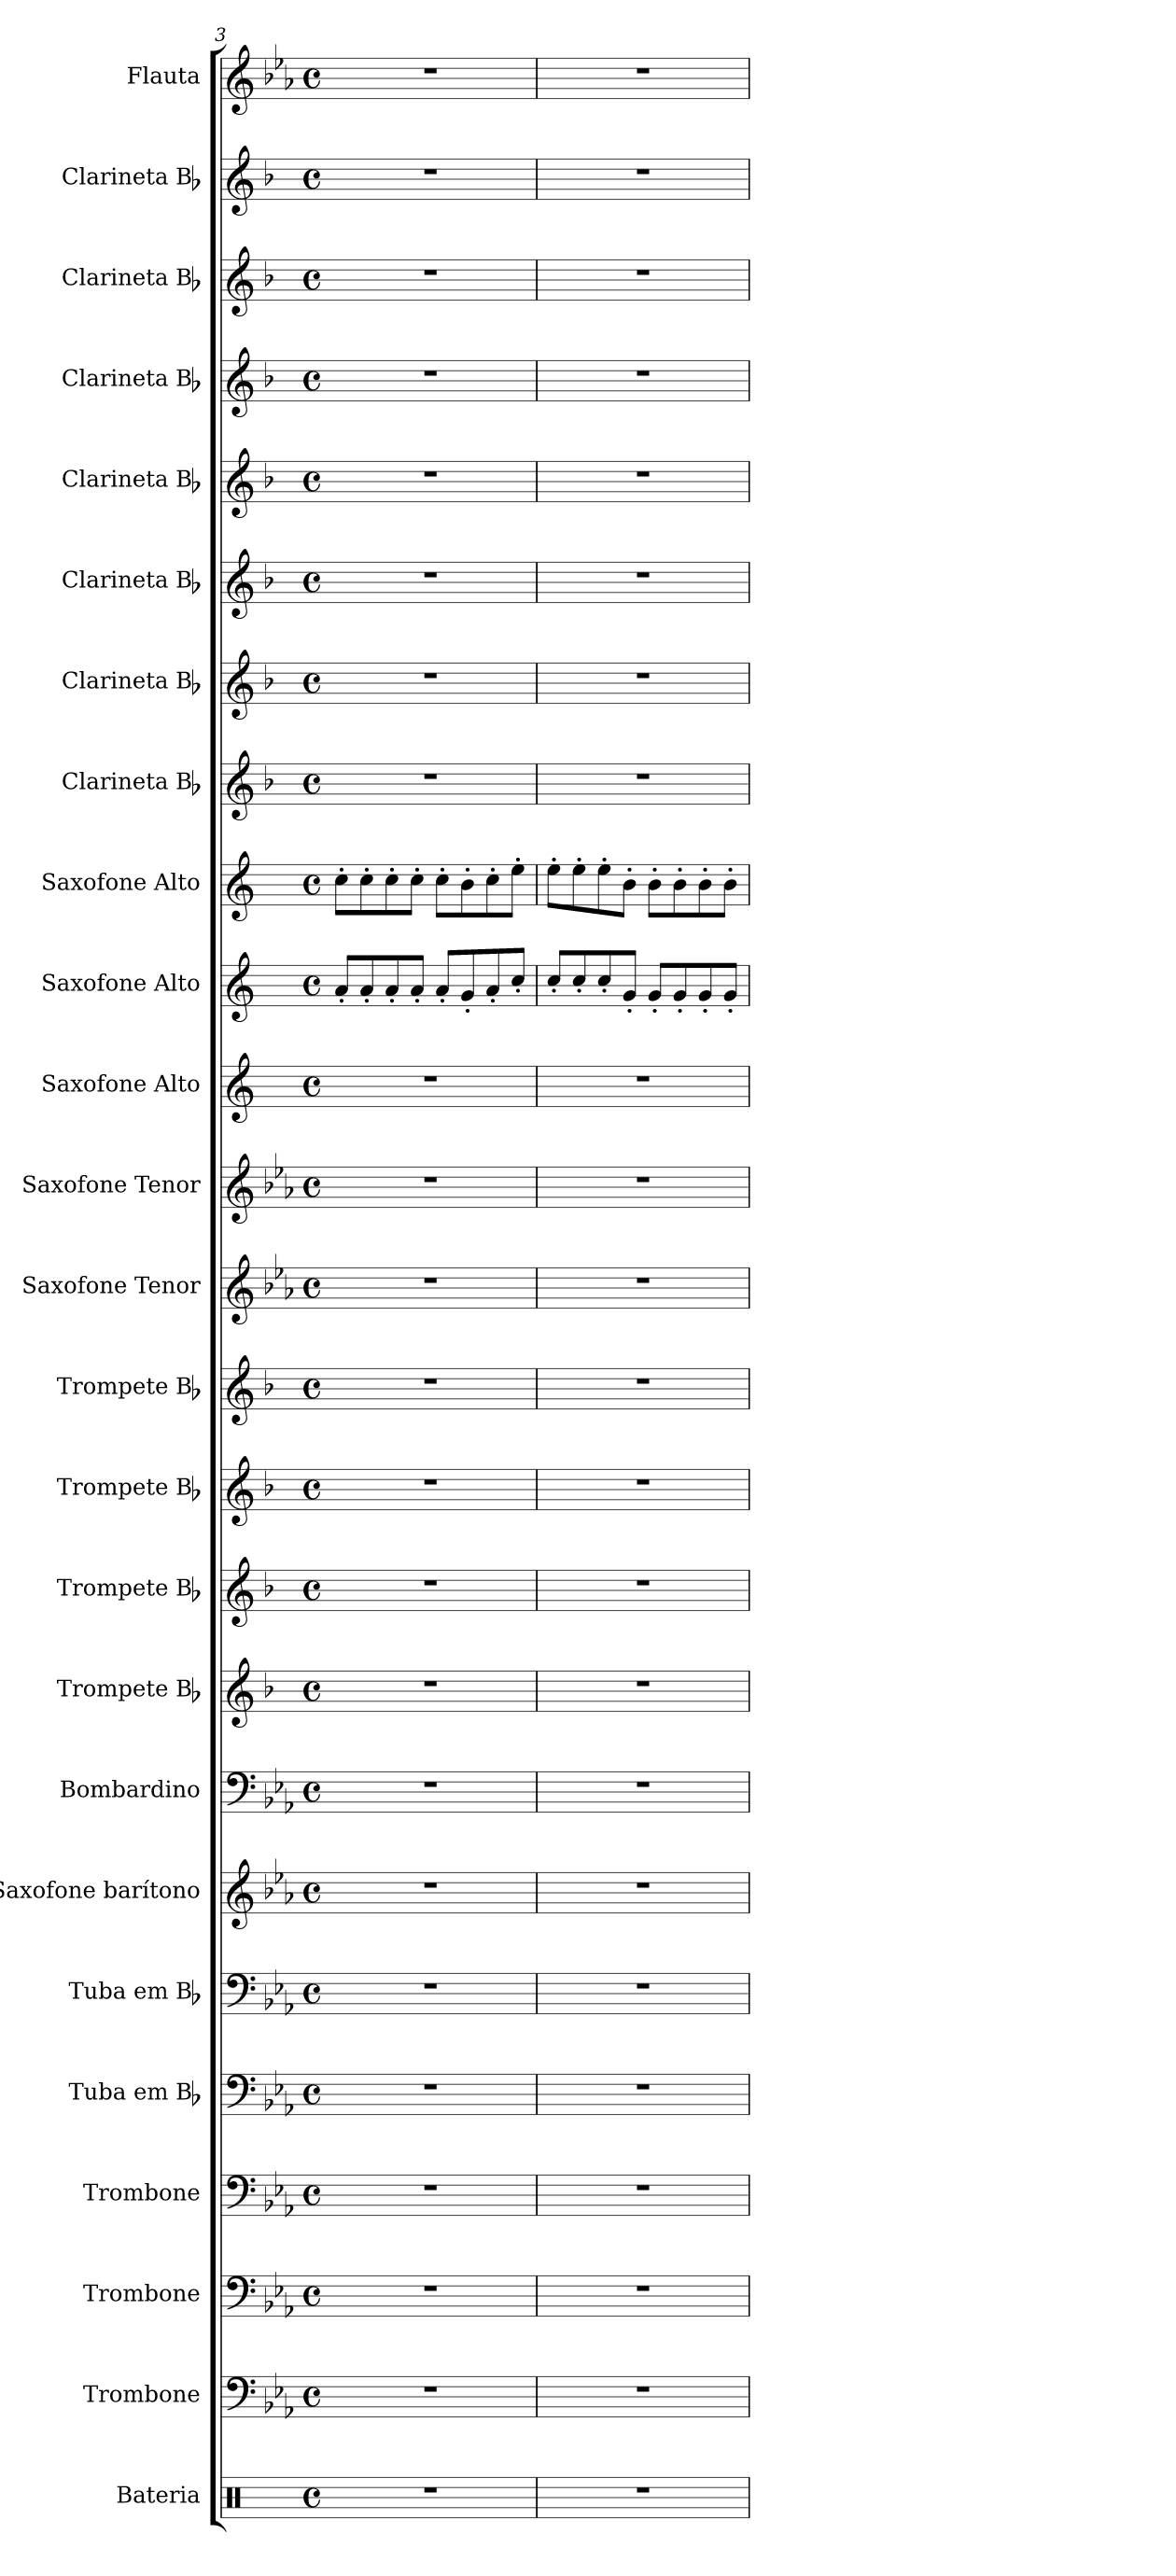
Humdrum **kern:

**kern	**kern	**kern	**kern	**kern	**kern	**kern	**kern	**kern	**kern	**kern	**kern	**kern	**kern	**kern	**kern	**kern	**kern	**kern	**kern	**kern	**kern	**kern	**kern	**kern
*part25	*part24	*part23	*part22	*part21	*part20	*part19	*part18	*part17	*part16	*part15	*part14	*part13	*part12	*part11	*part10	*part9	*part8	*part7	*part6	*part5	*part4	*part3	*part2	*part1
*staff25	*staff24	*staff23	*staff22	*staff21	*staff20	*staff19	*staff18	*staff17	*staff16	*staff15	*staff14	*staff13	*staff12	*staff11	*staff10	*staff9	*staff8	*staff7	*staff6	*staff5	*staff4	*staff3	*staff2	*staff1
*I"Bateria	*I"Trombone	*I"Trombone	*I"Trombone	*I"Tuba em Bb	*I"Tuba em Bb	*I"Saxofone barítono	*I"Bombardino	*I"Trompete Bb	*I"Trompete Bb	*I"Trompete Bb	*I"Trompete Bb	*I"Saxofone Tenor	*I"Saxofone Tenor	*I"Saxofone Alto	*I"Saxofone Alto	*I"Saxofone Alto	*I"Clarineta Bb	*I"Clarineta Bb	*I"Clarineta Bb	*I"Clarineta Bb	*I"Clarineta Bb	*I"Clarineta Bb	*I"Clarineta Bb	*I"Flauta
*I'Bat.	*I'Tbn.	*I'Tbn.	*I'Tbn.	*I'Tu. Bb	*I'Tu. Bb	*	*I'Bomb.	*I'Tpt. Bb	*I'Tpt. Bb	*I'Tpt. Bb	*I'Tpt. Bb	*I'Sax. Tn.	*I'Sax. Tn.	*	*	*	*I'Cl. Bb	*I'Cl. Bb	*I'Cl. Bb	*I'Cl. Bb	*I'Cl. Bb	*I'Cl. Bb	*I'Cl. Bb	*I'Fl.
*clefX	*clefF4	*clefF4	*clefF4	*clefF4	*clefF4	*clefG2	*clefF4	*clefG2	*clefG2	*clefG2	*clefG2	*clefG2	*clefG2	*clefG2	*clefG2	*clefG2	*clefG2	*clefG2	*clefG2	*clefG2	*clefG2	*clefG2	*clefG2	*clefG2
*	*	*	*	*	*	*ITrd12c21	*	*ITrd1c2	*ITrd1c2	*ITrd1c2	*ITrd1c2	*ITrd8c14	*ITrd8c14	*ITrd5c9	*ITrd5c9	*ITrd5c9	*ITrd1c2	*ITrd1c2	*ITrd1c2	*ITrd1c2	*ITrd1c2	*ITrd1c2	*ITrd1c2	*
*k[]	*k[b-e-a-]	*k[b-e-a-]	*k[b-e-a-]	*k[b-e-a-]	*k[b-e-a-]	*k[b-e-a-]	*k[b-e-a-]	*k[b-e-a-]	*k[b-e-a-]	*k[b-e-a-]	*k[b-e-a-]	*k[b-e-a-]	*k[b-e-a-]	*k[b-e-a-]	*k[b-e-a-]	*k[b-e-a-]	*k[b-e-a-]	*k[b-e-a-]	*k[b-e-a-]	*k[b-e-a-]	*k[b-e-a-]	*k[b-e-a-]	*k[b-e-a-]	*k[b-e-a-]
*M4/4	*M4/4	*M4/4	*M4/4	*M4/4	*M4/4	*M4/4	*M4/4	*M4/4	*M4/4	*M4/4	*M4/4	*M4/4	*M4/4	*M4/4	*M4/4	*M4/4	*M4/4	*M4/4	*M4/4	*M4/4	*M4/4	*M4/4	*M4/4	*M4/4
*met(c)	*met(c)	*met(c)	*met(c)	*met(c)	*met(c)	*met(c)	*met(c)	*met(c)	*met(c)	*met(c)	*met(c)	*met(c)	*met(c)	*met(c)	*met(c)	*met(c)	*met(c)	*met(c)	*met(c)	*met(c)	*met(c)	*met(c)	*met(c)	*met(c)
=3	=3	=3	=3	=3	=3	=3	=3	=3	=3	=3	=3	=3	=3	=3	=3	=3	=3	=3	=3	=3	=3	=3	=3	=3
1r	1r	1r	1r	1r	1r	1r	1r	1r	1r	1r	1r	1r	1r	1r	8c'/L	8e-'\L	1r	1r	1r	1r	1r	1r	1r	1r
.	.	.	.	.	.	.	.	.	.	.	.	.	.	.	8c'/	8e-'\	.	.	.	.	.	.	.	.
.	.	.	.	.	.	.	.	.	.	.	.	.	.	.	8c'/	8e-'\	.	.	.	.	.	.	.	.
.	.	.	.	.	.	.	.	.	.	.	.	.	.	.	8c'/J	8e-'\J	.	.	.	.	.	.	.	.
.	.	.	.	.	.	.	.	.	.	.	.	.	.	.	8c'/L	8e-'\L	.	.	.	.	.	.	.	.
.	.	.	.	.	.	.	.	.	.	.	.	.	.	.	8B-'/	8d'\	.	.	.	.	.	.	.	.
.	.	.	.	.	.	.	.	.	.	.	.	.	.	.	8c'/	8e-'\	.	.	.	.	.	.	.	.
.	.	.	.	.	.	.	.	.	.	.	.	.	.	.	8e-'/J	8g'\J	.	.	.	.	.	.	.	.
=4	=4	=4	=4	=4	=4	=4	=4	=4	=4	=4	=4	=4	=4	=4	=4	=4	=4	=4	=4	=4	=4	=4	=4	=4
1r	1r	1r	1r	1r	1r	1r	1r	1r	1r	1r	1r	1r	1r	1r	8e-'/L	8g'\L	1r	1r	1r	1r	1r	1r	1r	1r
.	.	.	.	.	.	.	.	.	.	.	.	.	.	.	8e-'/	8g'\	.	.	.	.	.	.	.	.
.	.	.	.	.	.	.	.	.	.	.	.	.	.	.	8e-'/	8g'\	.	.	.	.	.	.	.	.
.	.	.	.	.	.	.	.	.	.	.	.	.	.	.	8B-'/J	8d'\J	.	.	.	.	.	.	.	.
.	.	.	.	.	.	.	.	.	.	.	.	.	.	.	8B-'/L	8d'\L	.	.	.	.	.	.	.	.
.	.	.	.	.	.	.	.	.	.	.	.	.	.	.	8B-'/	8d'\	.	.	.	.	.	.	.	.
.	.	.	.	.	.	.	.	.	.	.	.	.	.	.	8B-'/	8d'\	.	.	.	.	.	.	.	.
.	.	.	.	.	.	.	.	.	.	.	.	.	.	.	8B-'/J	8d'\J	.	.	.	.	.	.	.	.
=	=	=	=	=	=	=	=	=	=	=	=	=	=	=	=	=	=	=	=	=	=	=	=	=
*-	*-	*-	*-	*-	*-	*-	*-	*-	*-	*-	*-	*-	*-	*-	*-	*-	*-	*-	*-	*-	*-	*-	*-	*-
